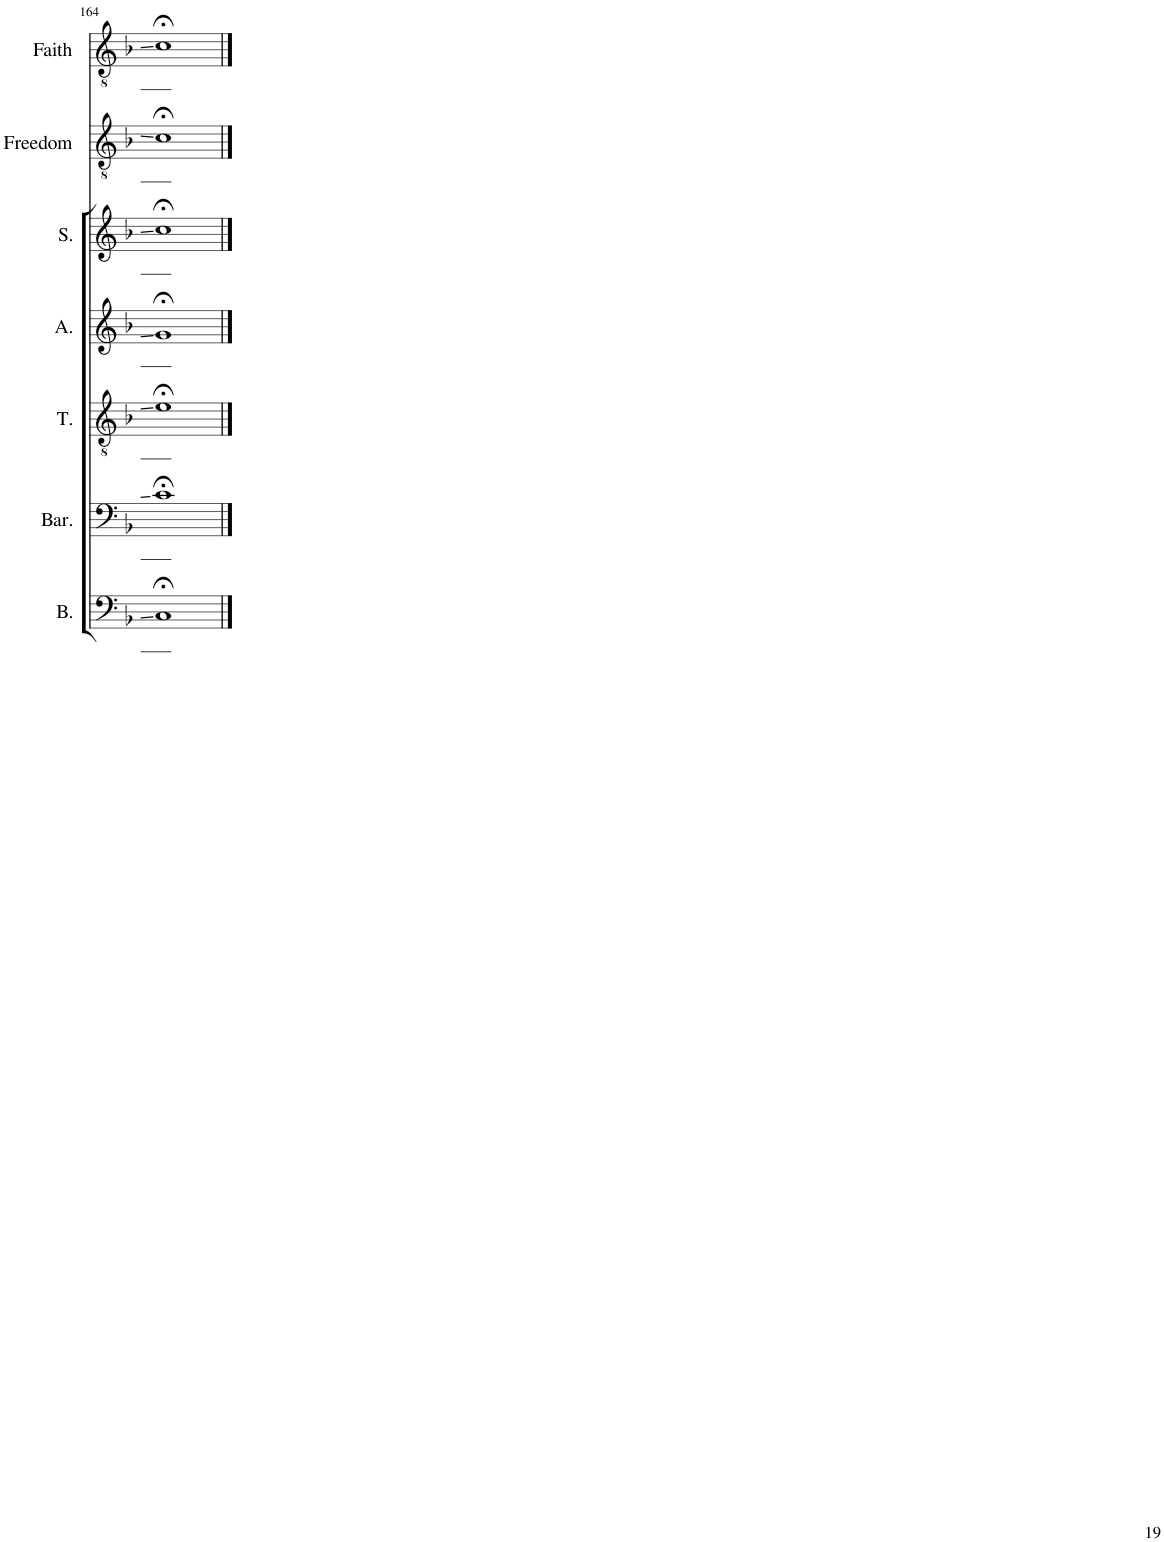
**kern	**kern	**kern	**kern	**kern	**kern	**kern
*part7	*part6	*part5	*part4	*part3	*part2	*part1
*staff7	*staff6	*staff5	*staff4	*staff3	*staff2	*staff1
*I"Bass	*I"Baritone	*I"Tenor	*I"Alto	*I"Soprano	*I"Freedom Solo	*I"Faith Solo
*I'B.	*I'Bar.	*I'T.	*I'A.	*I'S.	*I'Freedom	*I'Faith
!!LO:PB:g=z
*clefF4	*clefF4	*clefGv2	*clefG2	*clefG2	*clefGv2	*clefGv2
*k[b-]	*k[b-]	*k[b-]	*k[b-]	*k[b-]	*k[b-]	*k[b-]
*M2/2	*M2/2	*M2/2	*M2/2	*M2/2	*M2/2	*M2/2
*met(c|)	*met(c|)	*met(c|)	*met(c|)	*met(c|)	*met(c|)	*met(c|)
=164	=164	=164	=164	=164	=164	=164
1C;<	1c;<	1e;<	1g;<	1cc;<	1c;<	1c;<
==	==	==	==	==	==	==
*-	*-	*-	*-	*-	*-	*-
